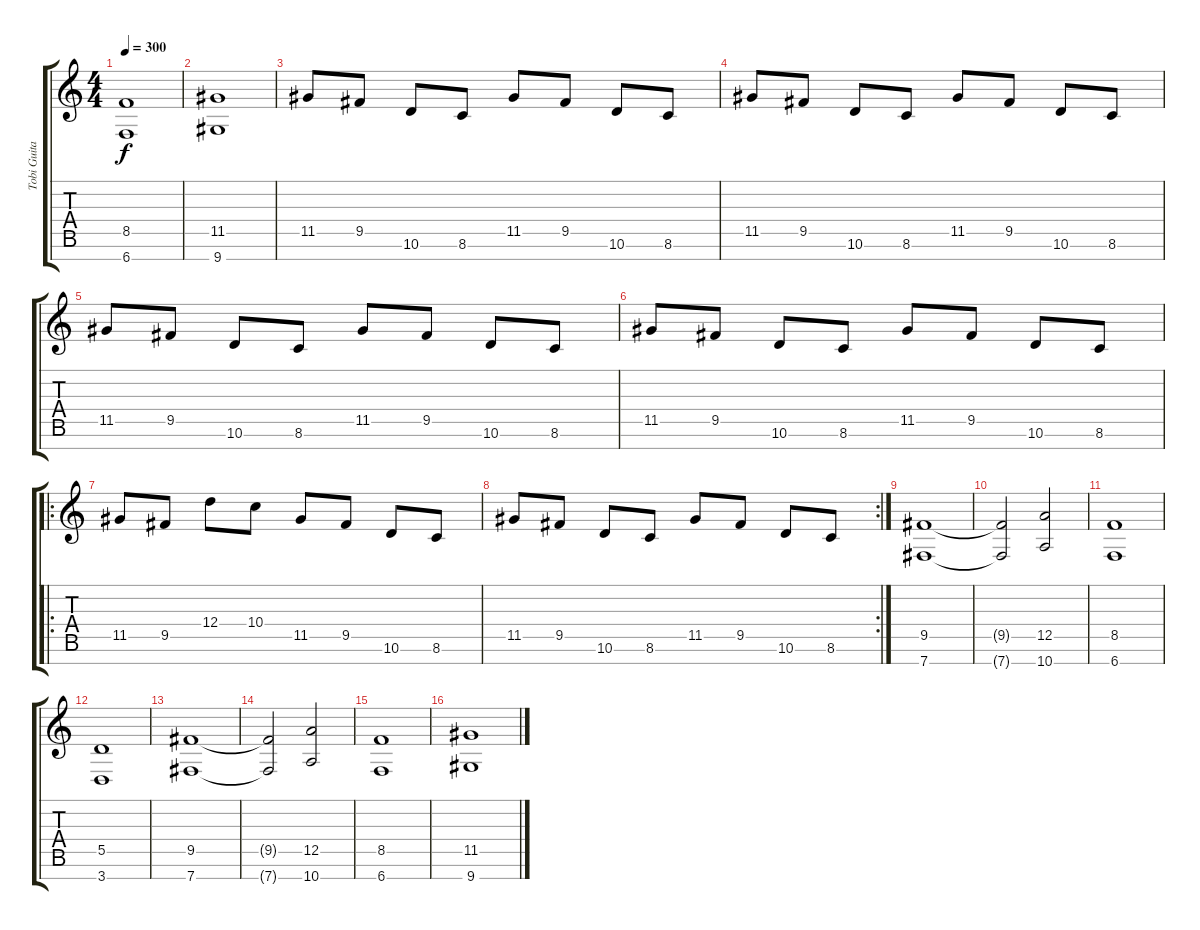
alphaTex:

\track ("Tobi Guitar (7 String)" "Tobi Guita") {instrument distortionguitar}
\staff {score tabs}
\tuning (E4 B3 G3 D3 A2 E2 B1) {hide}
\ts (4 4)
\tempo 300
\clef g2
\ks c
(8.5 6.7).1{dy f} |
(11.5 9.7).1 |
11.5.8 9.5.8 10.6.8 8.6.8 11.5.8 9.5.8 10.6.8 8.6.8 |
11.5.8 9.5.8 10.6.8 8.6.8 11.5.8 9.5.8 10.6.8 8.6.8 |
11.5.8 9.5.8 10.6.8 8.6.8 11.5.8 9.5.8 10.6.8 8.6.8 |
11.5.8 9.5.8 10.6.8 8.6.8 11.5.8 9.5.8 10.6.8 8.6.8 |
\ro
11.5.8 9.5.8 12.4.8 10.4.8 11.5.8 9.5.8 10.6.8 8.6.8 |
\rc 2
11.5.8 9.5.8 10.6.8 8.6.8 11.5.8 9.5.8 10.6.8 8.6.8 |
(9.5 7.7).1 |
(9.5{t} 7.7{t}).2 (12.5 10.7).2 |
(8.5 6.7).1 |
(5.5 3.7).1 |
(9.5 7.7).1 |
(9.5{t} 7.7{t}).2 (12.5 10.7).2 |
(8.5 6.7).1 |
(11.5 9.7).1
